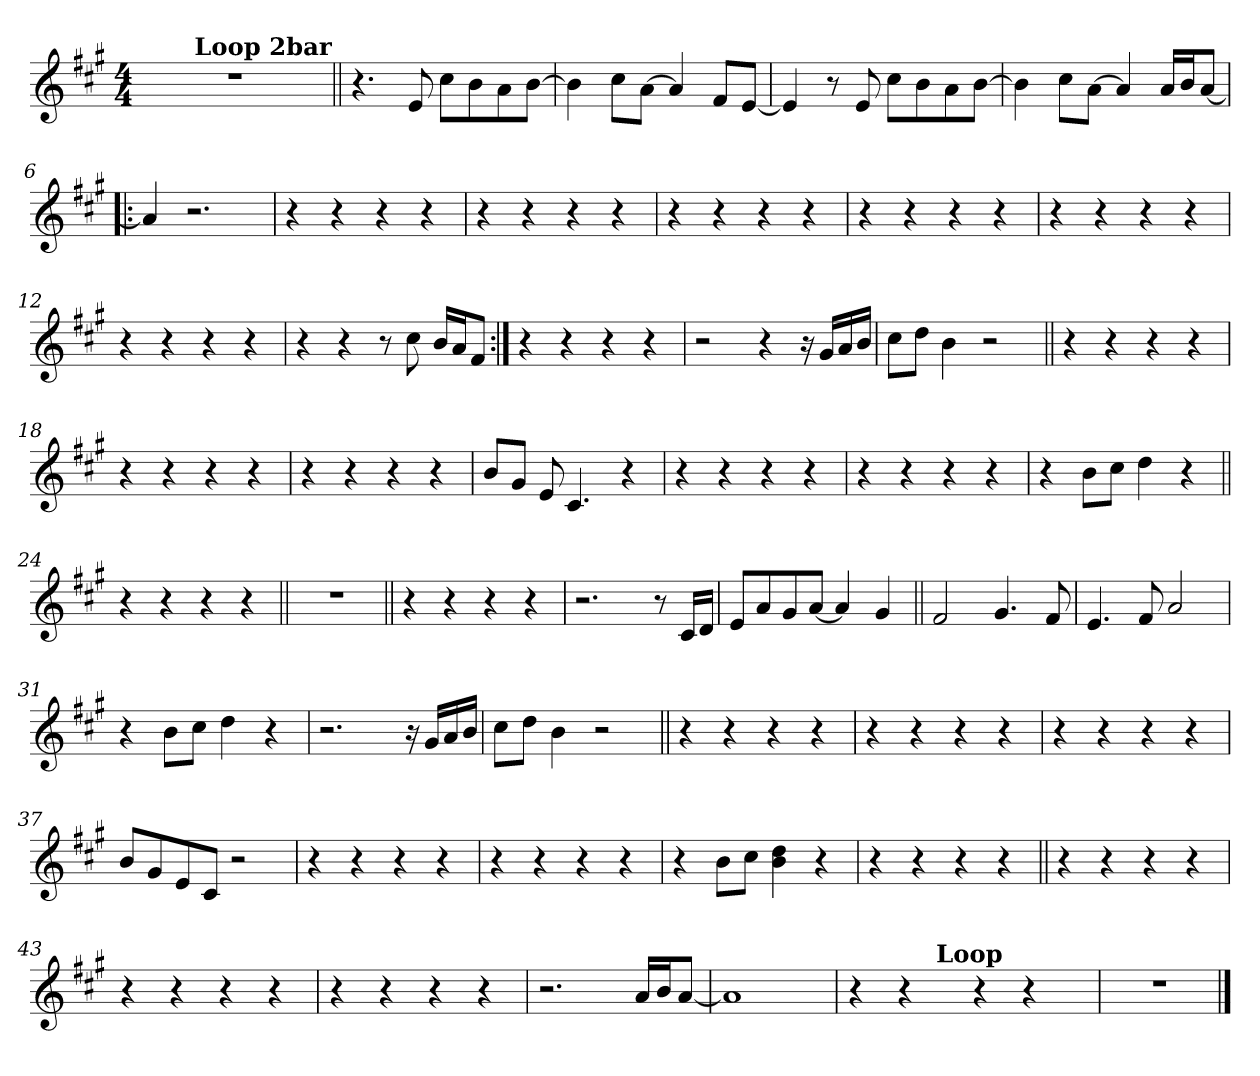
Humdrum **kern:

**kern
*part1
*staff1
!!LO:PB:g=z
*clefG2
*k[f#c#g#]
*A:
*M4/4
*MM75
=1
*^
1r	8ryy
.	32ryy
.	64ryy
.	512.ryy
!	!LO:TX:a:B:t=Loop 2bar
.	2ryy
.	4ryy
.	16ryy
.	128ryy
.	256ryy
.	1024ryy
*v	*v
=2||
4.r
8ei/
8cc#i\L
8bi\
8ai\
[>8bi\J
=3
4bi\]
8cc#i\L
[>8ai\J
4ai/]
8f#i/L
[<8ei/J
=4
4ei/]
8r
8ei/
8cc#i\L
8bi\
8ai\
[>8bi\J
!!LO:LB:g=z
=5
4bi\]
8cc#i\L
[>8ai\J
4ai/]
16ai/LL
16bi/J
[<8ai/J
=6!|:
4ai/]
2.r
=7
4r
4r
4r
4r
=8
4r
4r
4r
4r
=9
4r
4r
4r
4r
=10
4r
4r
4r
4r
!!LO:LB:g=z
=11
4r
4r
4r
4r
=12
4r
4r
4r
4r
=13
4r
4r
8r
8cc#i\
16bi/LL
16ai/J
8f#i/J
=14:|!
4r
4r
4r
4r
=15
2r
4r
16r
16g#i/LL
16ai/
16bi/JJ
=16
8cc#i\L
8ddi\J
4bi\
2r
!!LO:LB:g=z
=17||
4r
4r
4r
4r
=18
4r
4r
4r
4r
=19
4r
4r
4r
4r
=20
8bi/L
8g#i/J
8ei/
4.c#i/
4r
=21
4r
4r
4r
4r
=22
4r
4r
4r
4r
!!LO:LB:g=z
=23
4r
8bi\L
8cc#i\J
4ddi\
4r
=24||
4r
4r
4r
4r
=25||
1r
=26||
4r
4r
4r
4r
=27
2.r
8r
16c#i/LL
16di/JJ
=28
8ei/L
8ai/
8g#i/
[<8ai/J
4ai/]
4g#i/
!!LO:LB:g=z
=29||
2f#i/
4.g#i/
8f#i/
=30
4.ei/
8f#i/
2ai/
=31
4r
8bi\L
8cc#i\J
4ddi\
4r
=32
2.r
16r
16g#i/LL
16ai/
16bi/JJ
=33
8cc#i\L
8ddi\J
4bi\
2r
=34||
4r
4r
4r
4r
!!LO:LB:g=z
=35
4r
4r
4r
4r
=36
4r
4r
4r
4r
=37
8bi/L
8g#i/
8ei/
8c#i/J
2r
=38
4r
4r
4r
4r
=39
4r
4r
4r
4r
=40
4r
8bi\L
8cc#i\J
4bi\ 4ddi
4r
!!LO:LB:g=z
=41
4r
4r
4r
4r
=42||
4r
4r
4r
4r
=43
4r
4r
4r
4r
=44
4r
4r
4r
4r
!!LO:LB:g=z
=45
2.r
16ai/LL
16bi/J
[<8ai/J
=46
1ai]
=47
*^
4r	4ryy
4r	16ryy
.	64ryy
.	128ryy
.	1024ryy
!	!LO:TX:a:B:t=Loop
.	2ryy
4r	.
4r	.
.	8ryy
.	32ryy
.	256..ryy
*v	*v
=48
1r
==
*-
